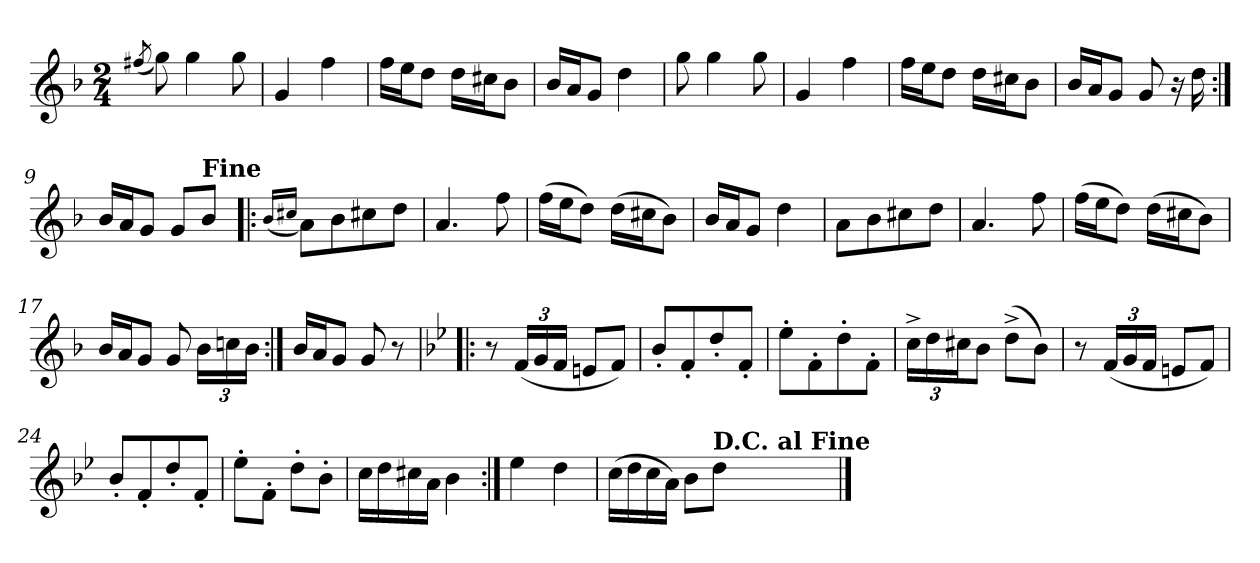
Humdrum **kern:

**kern
*part1
*staff1
*clefG2
*k[b-]
*M2/4
=1
(>8qff#X/
8gg)
4gg
8gg
=2
4g
4ff
=3
16ffLL
16eeJ
8ddJ
16ddLL
16cc#XJ
8b-J
=4
16b-LL
16aJ
8gJ
4dd
=5
8gg
4gg
8gg
=6
4g
4ff
=7
16ffLL
16eeJ
8ddJ
16ddLL
16cc#XJ
8b-J
=8
16b-LL
16aJ
8gJ
8g
16r
16dd
=9:|!
16b-LL
16aJ
8gJ
8gL
!LO:TX:a:B:t=Fine
8b-J
=10!|:
(>16qb-/LL
16qcc#X/JJ
8aL)
8b-
8cc#X
8ddJ
=11
4.a
8ff
=12
(>16ffLL
16eeJ
8ddJ)
(>16ddLL
16cc#XJ
8b-J)
=13
16b-LL
16aJ
8gJ
4dd
=14
8aL
8b-
8cc#X
8ddJ
=15
4.a
8ff
=16
(>16ffLL
16eeJ
8ddJ)
(>16ddLL
16cc#XJ
8b-J)
=17
16b-LL
16aJ
8gJ
8g
24b-LL
24ccn
24b-JJ
=18:|!
16b-LL
16aJ
8gJ
8g
8r
=19!|:
*k[b-e-]
8r
(<24fLL
24g
24fJJ
8enL
8fJ)
=20
8b-'L
8f'
8dd'
8f'J
=21
8ee-'L
8f'
8dd'
8f'J
=22
24cc^LL
24dd
24cc#XJ
8b-J
(>8dd^L
8b-J)
=23
8r
(<24fLL
24g
24fJJ
8enL
8fJ)
=24
8b-'L
8f'
8dd'
8f'J
=25
8ee-'iL
8f'J
8dd'iL
8b-'J
=26
16cciLL
16dd
16cc#X
16aJJ
4b-i
=27:|!
4ee-
4dd
=28
(>16ccLL
16dd
16cc
16aJJ)
8b-L
!LO:TX:a:B:t=D.C. al Fine
8ddJ
==
*-
